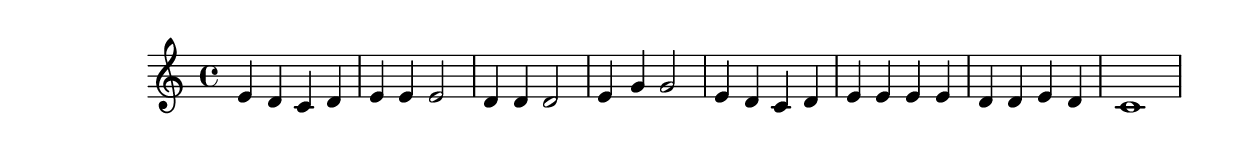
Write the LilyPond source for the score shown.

\version "2.20.0"
\score {
    \new Staff {
        \time 4/4
        \cadenzaOn
            e'4 d'4 c'4 d'4 \bar"|"
            e'4 e'4 e'2 \bar"|"
            d'4 d'4 d'2 \bar"|"
            e'4 g'4 g'2 \bar"|"
            e'4 d'4 c'4 d'4 \bar"|"
            e'4 e'4 e'4 e'4 \bar"|"
            d'4 d'4 e'4 d'4 \bar"|"
            c'1 \bar"|"
        \cadenzaOff
    }
}